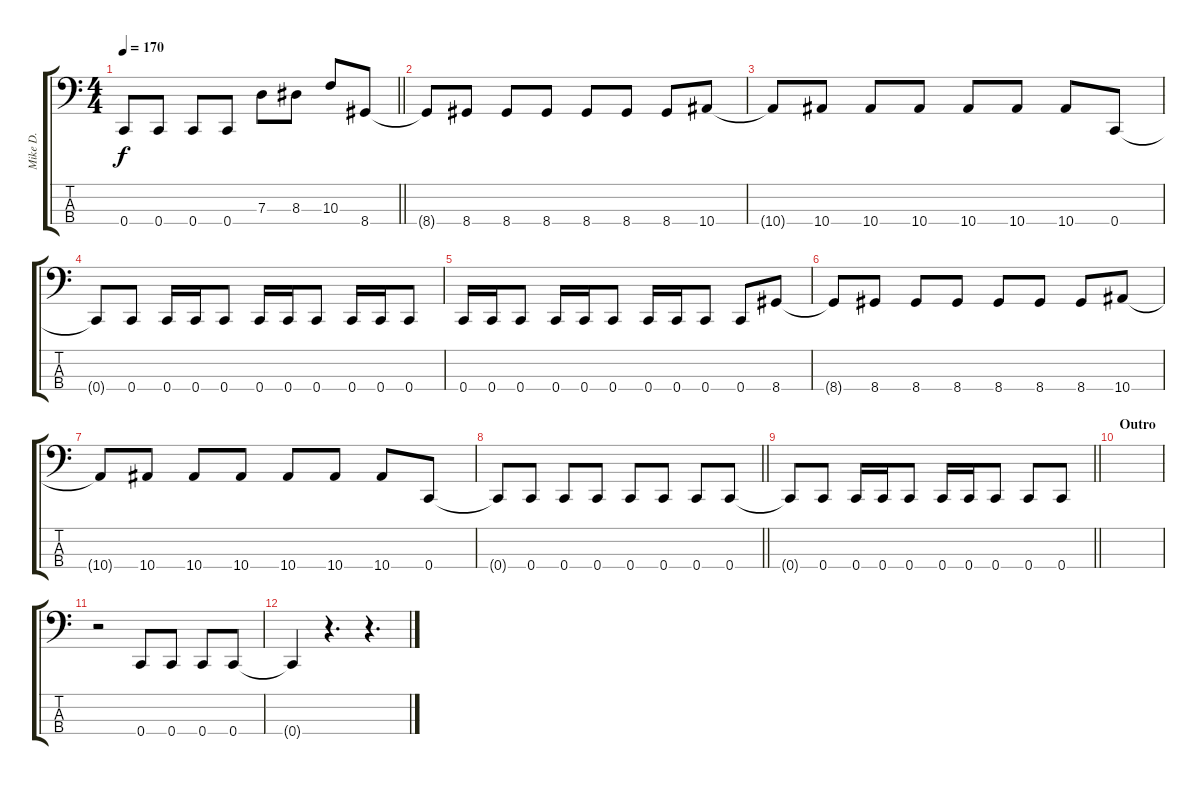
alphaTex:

\track ("Mike D." "Mike D.") {instrument electricbassfinger}
\staff {score tabs}
\tuning (F2 C2 G1 C1) {hide}
\ts (4 4)
\tempo 170
\clef f4
\barLineRight lightlight
\ks c
0.4.8{dy f} 0.4.8 0.4.8 0.4.8 7.3.8 8.3.8 10.3.8 8.4.8 |
8.4{t}.8 8.4.8 8.4.8 8.4.8 8.4.8 8.4.8 8.4.8 10.4.8 |
10.4{t}.8 10.4.8 10.4.8 10.4.8 10.4.8 10.4.8 10.4.8 0.4.8 |
0.4{t}.8 0.4.8 0.4.16 0.4.16 0.4.8 0.4.16 0.4.16 0.4.8 0.4.16 0.4.16 0.4.8 |
0.4.16 0.4.16 0.4.8 0.4.16 0.4.16 0.4.8 0.4.16 0.4.16 0.4.8 0.4.8 8.4.8 |
8.4{t}.8 8.4.8 8.4.8 8.4.8 8.4.8 8.4.8 8.4.8 10.4.8 |
10.4{t}.8 10.4.8 10.4.8 10.4.8 10.4.8 10.4.8 10.4.8 0.4.8 |
\barLineRight lightlight
0.4{t}.8 0.4.8 0.4.8 0.4.8 0.4.8 0.4.8 0.4.8 0.4.8 |
\barLineRight lightlight
0.4{t}.8 0.4.8 0.4.16 0.4.16 0.4.8 0.4.16 0.4.16 0.4.8 0.4.8 0.4.8 |
\section ("" "Outro")
|
r.2 0.4.8 0.4.8 0.4.8 0.4.8 |
0.4{t}.4 r.4{d} r.4{d}
